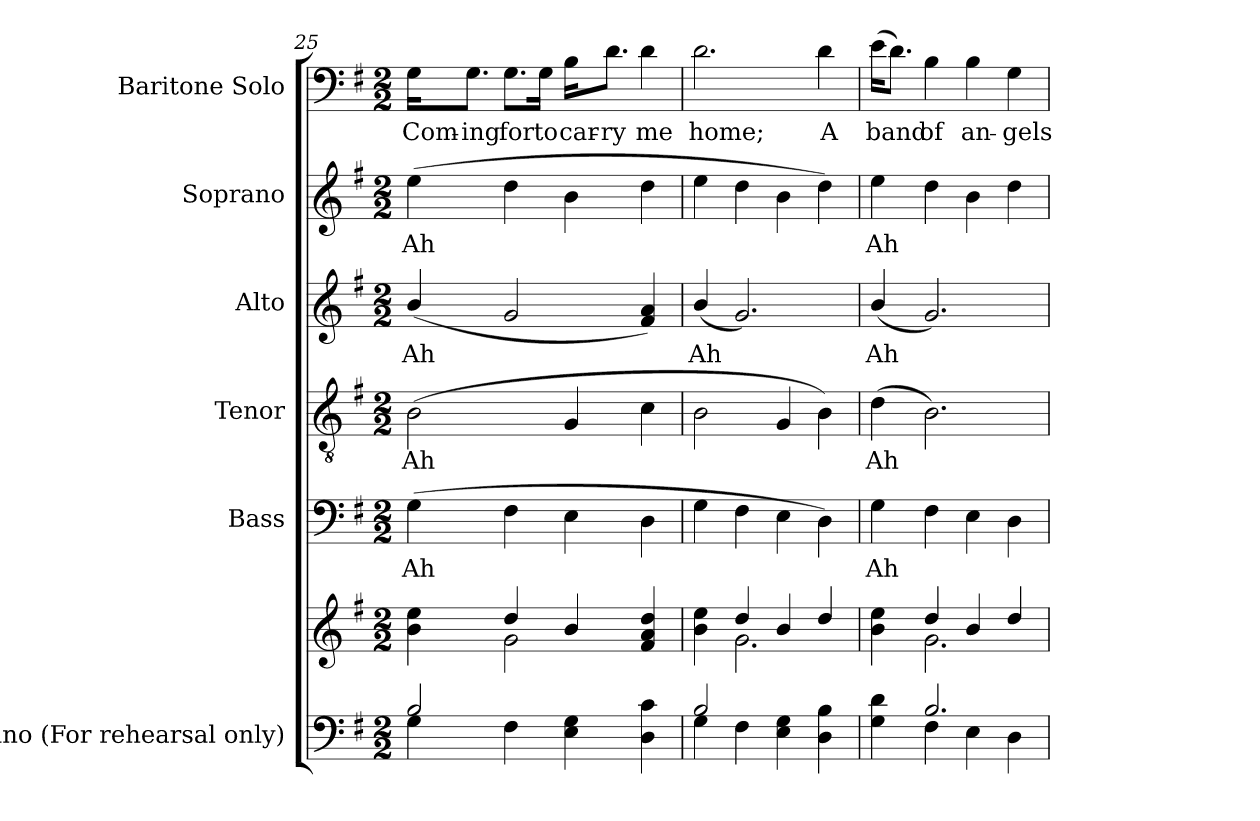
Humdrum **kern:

**kern	**kern	**kern	**text	**kern	**text	**kern	**text	**kern	**text	**kern	**text
*part6	*part6	*part5	*part5	*part4	*part4	*part3	*part3	*part2	*part2	*part1	*part1
*staff7	*staff6	*staff5	*staff5	*staff4	*staff4	*staff3	*staff3	*staff2	*staff2	*staff1	*staff1
*I"Piano (For rehearsal only)	*	*I"Bass	*	*I"Tenor	*	*I"Alto	*	*I"Soprano	*	*I"Baritone Solo	*
*I'Pno.	*	*I'B.	*	*I'T.	*	*I'A.	*	*I'S.	*	*I'Bar. Solo	*
*clefF4	*clefG2	*clefF4	*	*clefGv2	*	*clefG2	*	*clefG2	*	*clefF4	*
*	*	*	*	*ITrd7c12	*	*	*	*	*	*	*
*k[f#]	*k[f#]	*k[f#]	*	*k[f#]	*	*k[f#]	*	*k[f#]	*	*k[f#]	*
*G:	*G:	*G:	*	*G:	*	*G:	*	*G:	*	*G:	*
*M2/2	*M2/2	*M2/2	*	*M2/2	*	*M2/2	*	*M2/2	*	*M2/2	*
=25	=25	=25	=25	=25	=25	=25	=25	=25	=25	=25	=25
*^	*^	*	*	*	*	*	*	*	*	*	*
!	!	!	!	!	!LO:LY:b:color=#000000	!	!	!	!	!	!	!	!
!	!	!	!	!	!	!	!LO:LY:b:color=#000000	!	!	!	!	!	!
!	!	!	!	!	!	!	!	!	!LO:LY:b:color=#000000	!	!	!	!
!	!	!	!	!	!	!	!	!	!	!	!LO:LY:b:color=#000000	!	!
!	!	!	!	!	!	!	!	!	!	!	!	!	!LO:LY:b:color=#000000
2Bi/	4Gi\	4bi\ 4eei	4ryy	(4Gi\	Ah	(2BBi\	Ah	(4bi/	Ah	(4eei\	Ah	16Gi\KL	Com-
!	!	!	!	!	!	!	!	!	!	!	!	!	!LO:LY:b:color=#000000
.	.	.	.	.	.	.	.	.	.	.	.	8.Gi\J	-ing
!	!	!	!	!	!	!	!	!	!	!	!	!	!LO:LY:b:color=#000000
.	4F#i\	4ddi/	2gi\	4F#i\	.	.	.	2gi/	.	4ddi\	.	8.Gi\L	for
!	!	!	!	!	!	!	!	!	!	!	!	!	!LO:LY:b:color=#000000
.	.	.	.	.	.	.	.	.	.	.	.	16Gi\Jk	to
!	!	!	!	!	!	!	!	!	!	!	!	!	!LO:LY:b:color=#000000
2ryy	4Ei\ 4Gi	4bi/	.	4Ei\	.	4GGi/	.	.	.	4bi\	.	16Bi\KL	car-
!	!	!	!	!	!	!	!	!	!	!	!	!	!LO:LY:b:color=#000000
.	.	.	.	.	.	.	.	.	.	.	.	8.di\J	-ry
!	!	!	!	!	!	!	!	!	!	!	!	!	!LO:LY:b:color=#000000
.	4Di\ 4ci	4f#i/ 4ai 4ddi	4ryy	4Di\	.	4Ci\	.	4f#i/ 4ai)	.	4ddi\	.	4di\	me
=26	=26	=26	=26	=26	=26	=26	=26	=26	=26	=26	=26	=26	=26
*	*	*	*^	*	*	*	*	*	*	*	*	*	*
!	!	!	!	!	!	!	!	!	!	!LO:LY:b:color=#000000	!	!	!	!
!	!	!	!	!	!	!	!	!	!	!	!	!	!	!LO:LY:b:color=#000000
2Bi/	4Gi\	4ryy	4ryy	4bi\ 4eei	4Gi\	.	2BBi\	.	(4bi/	Ah	4eei\	.	2.di\	home;
.	4F#i\	4ddi/	2.gi\	4ryy	4F#i\	.	.	.	2.gi/)	.	4ddi\	.	.	.
2ryy	4Ei\ 4Gi	2ryy	.	4bi/	4Ei\	.	4GGi/	.	.	.	4bi\	.	.	.
!	!	!	!	!	!	!	!	!	!	!	!	!	!	!LO:LY:b:color=#000000
.	4Di\ 4Bi	.	.	4ddi/	4Di\)	.	4BBi\)	.	.	.	4ddi\)	.	4di\	A
*	*	*	*v	*v	*	*	*	*	*	*	*	*	*	*
=27	=27	=27	=27	=27	=27	=27	=27	=27	=27	=27	=27	=27	=27
*	*	*	*^	*	*	*	*	*	*	*	*	*	*
!	!	!	!	!	!	!LO:LY:b:color=#000000	!	!	!	!	!	!	!	!
*	*	*	*v	*v	*	*	*	*	*	*	*	*	*	*
*	*	*	*^	*	*	*	*	*	*	*	*	*	*
!	!	!	!	!	!	!	!	!LO:LY:b:color=#000000	!	!	!	!	!	!
*	*	*	*v	*v	*	*	*	*	*	*	*	*	*	*
*	*	*	*^	*	*	*	*	*	*	*	*	*	*
!	!	!	!	!	!	!	!	!	!	!LO:LY:b:color=#000000	!	!	!	!
*	*	*	*v	*v	*	*	*	*	*	*	*	*	*	*
*	*	*	*^	*	*	*	*	*	*	*	*	*	*
!	!	!	!	!	!	!	!	!	!	!	!	!LO:LY:b:color=#000000	!	!
*	*	*	*v	*v	*	*	*	*	*	*	*	*	*	*
*	*	*	*^	*	*	*	*	*	*	*	*	*	*
!	!	!	!	!	!	!	!	!	!	!	!	!	!	!LO:LY:b:color=#000000
*	*	*	*v	*v	*	*	*	*	*	*	*	*	*	*
4Gi\ 4di	4ryy	4ryy	4bi\ 4eei	4Gi\	Ah	(4Di\	Ah	(4bi/	Ah	4eei\	Ah	(16ei\KL	band
.	.	.	.	.	.	.	.	.	.	.	.	8.di\J)	.
!	!	!	!	!	!	!	!	!	!	!	!	!	!LO:LY:b:color=#000000
2.Bi/	4F#i\	4ddi/	2.gi\	4F#i\	.	2.BBi\)	.	2.gi/)	.	4ddi\	.	4Bi\	of
!	!	!	!	!	!	!	!	!	!	!	!	!	!LO:LY:b:color=#000000
.	4Ei\	4bi/	.	4Ei\	.	.	.	.	.	4bi\	.	4Bi\	an-
!	!	!	!	!	!	!	!	!	!	!	!	!	!LO:LY:b:color=#000000
.	4Di\	4ddi/	.	4Di\	.	.	.	.	.	4ddi\	.	4Gi\	-gels
*v	*v	*	*	*	*	*	*	*	*	*	*	*	*
*	*v	*v	*	*	*	*	*	*	*	*	*	*
=	=	=	=	=	=	=	=	=	=	=	=
*-	*-	*-	*-	*-	*-	*-	*-	*-	*-	*-	*-
